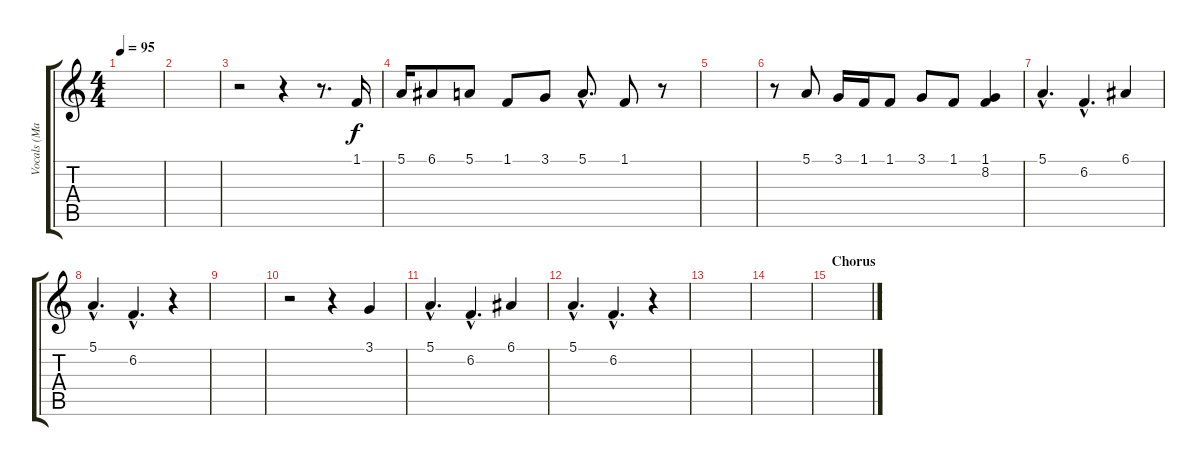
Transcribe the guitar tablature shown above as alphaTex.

\track ("Vocals (Matt Good)" "Vocals (Ma") {instrument tenorsax}
\staff {score tabs}
\tuning (E4 B3 G3 D3 A2 E2) {hide}
\ts (4 4)
\tempo 95
\clef g2
\ks c
|
|
r.2 r.4 r.8{d} 1.1.16 |
5.1.16 6.1.8 5.1.8 1.1.8 3.1.8 5.1{hac}.8{d} 1.1.8 r.8 |
|
r.8 5.1.8 3.1.16 1.1.16 1.1.8 3.1.8 1.1.8 (1.1 8.2).4 |
5.1{hac}.4{d} 6.2{hac}.4{d} 6.1.4 |
5.1{hac}.4{d} 6.2{hac}.4{d} r.4 |
|
r.2 r.4 3.1.4 |
5.1{hac}.4{d} 6.2{hac}.4{d} 6.1.4 |
5.1{hac}.4{d} 6.2{hac}.4{d} r.4 |
|
|
\section ("" "Chorus")
